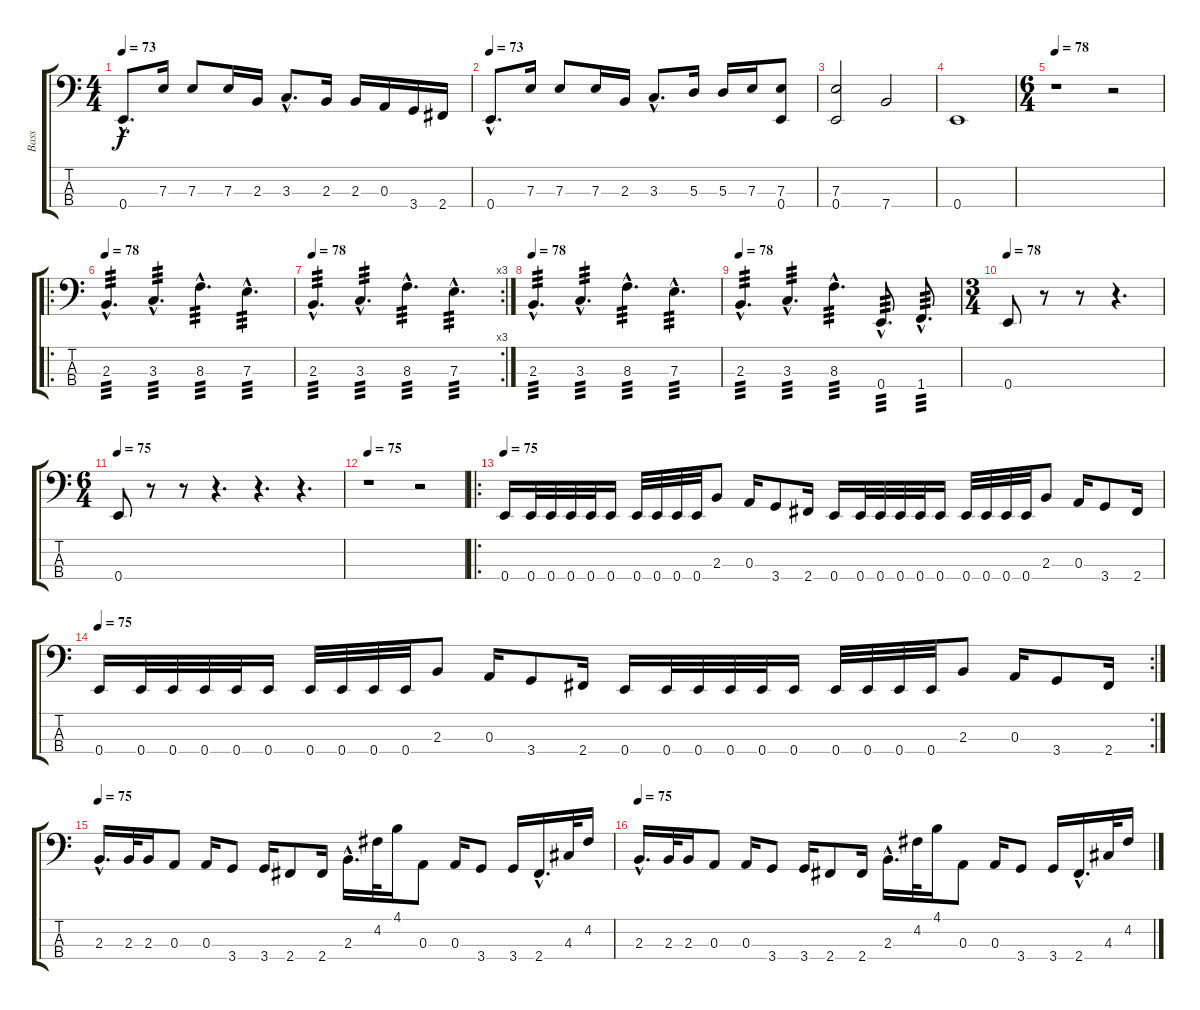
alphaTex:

\track ("Bass" "Bass") {instrument electricbassfinger}
\staff {score tabs}
\tuning (G2 D2 A1 E1) {hide}
\ts (4 4)
\tempo 73
\clef f4
\ks c
0.4{hac}.8{d dy f} 7.3.16 7.3.8 7.3.16 2.3.16 3.3{hac}.8{d} 2.3.16 2.3.16 0.3.16 3.4.16 2.4.16 |
\tempo 73
0.4{hac}.8{d} 7.3.16 7.3.8 7.3.16 2.3.16 3.3{hac}.8{d} 5.3.16 5.3.16 7.3.16 (7.3 0.4).8 |
(7.3 0.4).2 7.4.2 |
0.4.1 |
\ts (6 4)
\tempo 78
r.1 r.2 |
\ro
\tempo 78
2.3{hac}.4{d tp 3} 3.3{hac}.4{d tp 3} 8.3{hac}.4{d tp 3} 7.3{hac}.4{d tp 3} |
\rc 3
\tempo 78
2.3{hac}.4{d tp 3} 3.3{hac}.4{d tp 3} 8.3{hac}.4{d tp 3} 7.3{hac}.4{d tp 3} |
\tempo 78
2.3{hac}.4{d tp 3} 3.3{hac}.4{d tp 3} 8.3{hac}.4{d tp 3} 7.3{hac}.4{d tp 3} |
\tempo 78
2.3{hac}.4{d tp 3} 3.3{hac}.4{d tp 3} 8.3{hac}.4{d tp 3} 0.4{hac}.8{d tp 3} 1.4{hac}.8{d tp 3} |
\ts (3 4)
\tempo 78
0.4.8 r.8 r.8 r.4{d} |
\ts (6 4)
\tempo 75
0.4.8 r.8 r.8 r.4{d} r.4{d} r.4{d} |
\tempo 75
r.1 r.2 |
\ro
\tempo 75
0.4.16 0.4.32 0.4.32 0.4.32 0.4.32 0.4.16 0.4.32 0.4.32 0.4.32 0.4.32 2.3.8 0.3.16 3.4.8 2.4.16 0.4.16 0.4.32 0.4.32 0.4.32 0.4.32 0.4.16 0.4.32 0.4.32 0.4.32 0.4.32 2.3.8 0.3.16 3.4.8 2.4.16 |
\rc 2
\tempo 75
0.4.16 0.4.32 0.4.32 0.4.32 0.4.32 0.4.16 0.4.32 0.4.32 0.4.32 0.4.32 2.3.8 0.3.16 3.4.8 2.4.16 0.4.16 0.4.32 0.4.32 0.4.32 0.4.32 0.4.16 0.4.32 0.4.32 0.4.32 0.4.32 2.3.8 0.3.16 3.4.8 2.4.16 |
\tempo 75
2.3{hac}.16{d} 2.3.32 2.3.16 0.3.8 0.3.16 3.4.8 3.4.16 2.4.8 2.4.16 2.3{hac}.16{d} 4.2.32 4.1.16 0.3.8 0.3.16 3.4.8 3.4.16 2.4{hac}.16{d} 4.3.32 4.2.16 |
\tempo 75
2.3{hac}.16{d} 2.3.32 2.3.16 0.3.8 0.3.16 3.4.8 3.4.16 2.4.8 2.4.16 2.3{hac}.16{d} 4.2.32 4.1.16 0.3.8 0.3.16 3.4.8 3.4.16 2.4{hac}.16{d} 4.3.32 4.2.16
